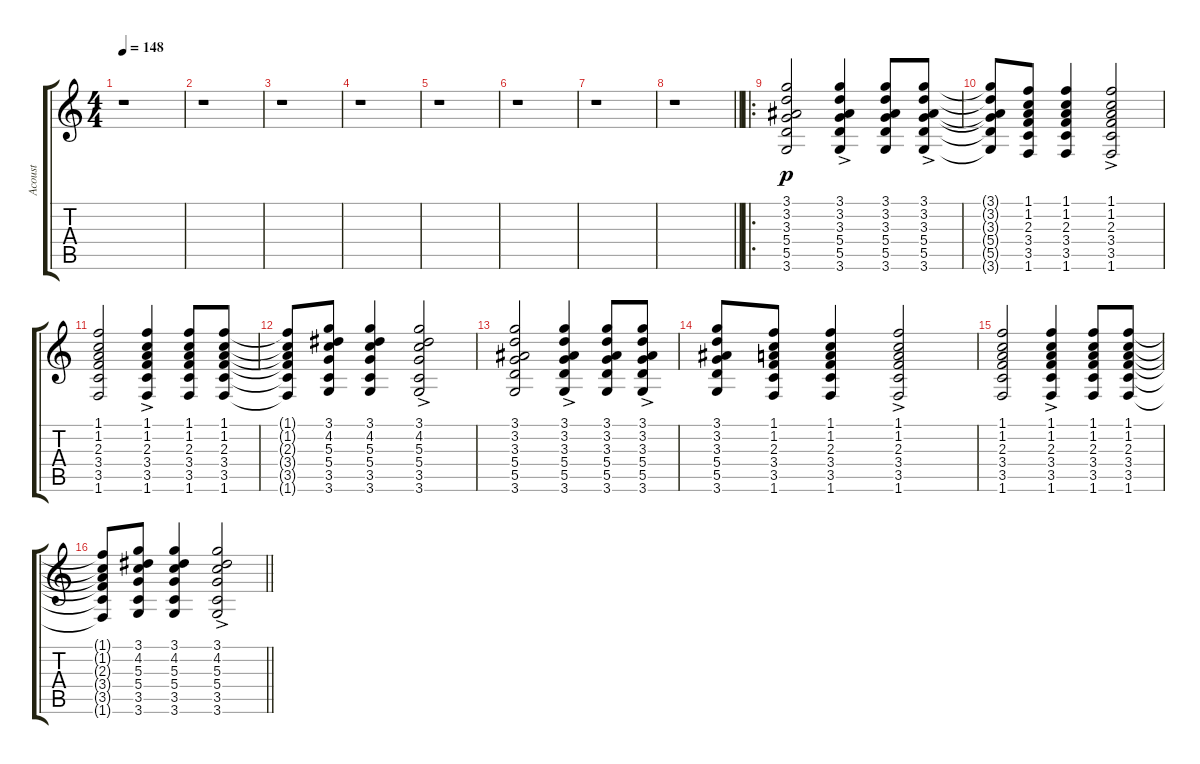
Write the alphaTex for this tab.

\track ("Acoust" "Acoust") {instrument acousticguitarsteel}
\staff {score tabs}
\tuning (E4 B3 G3 D3 A2 E2) {hide}
\ts (4 4)
\tempo 148
\clef g2
\ks c
r.1{dy p instrument acousticguitarsteel} |
r.1 |
r.1 |
r.1 |
r.1 |
r.1 |
r.1 |
\barLineRight lightlight
r.1 |
\ro
(3.1 3.2 3.3 5.4 5.5 3.6).2 (3.1{ac} 3.2{ac} 3.3{ac} 5.4{ac} 5.5{ac} 3.6{ac}).4 (3.1 3.2 3.3 5.4 5.5 3.6).8 (3.1{ac} 3.2{ac} 3.3{ac} 5.4{ac} 5.5{ac} 3.6{ac}).8 |
(3.1{t} 3.2{t} 3.3{t} 5.4{t} 5.5{t} 3.6{t}).8 (1.1 1.2 2.3 3.4 3.5 1.6).8 (1.1 1.2 2.3 3.4 3.5 1.6).4 (1.1{ac} 1.2{ac} 2.3{ac} 3.4{ac} 3.5{ac} 1.6{ac}).2 |
(1.1 1.2 2.3 3.4 3.5 1.6).2 (1.1{ac} 1.2{ac} 2.3{ac} 3.4{ac} 3.5{ac} 1.6{ac}).4 (1.1 1.2 2.3 3.4 3.5 1.6).8 (1.1 1.2 2.3 3.4 3.5 1.6).8 |
(1.1{t} 1.2{t} 2.3{t} 3.4{t} 3.5{t} 1.6{t}).8 (3.1 4.2 5.3 5.4 3.5 3.6).8 (3.1 4.2 5.3 5.4 3.5 3.6).4 (3.1{ac} 4.2{ac} 5.3{ac} 5.4{ac} 3.5{ac} 3.6{ac}).2 |
(3.1 3.2 3.3 5.4 5.5 3.6).2 (3.1{ac} 3.2{ac} 3.3{ac} 5.4{ac} 5.5{ac} 3.6{ac}).4 (3.1 3.2 3.3 5.4 5.5 3.6).8 (3.1{ac} 3.2{ac} 3.3{ac} 5.4{ac} 5.5{ac} 3.6{ac}).8 |
(3.1 3.2 3.3 5.4 5.5 3.6).8 (1.1 1.2 2.3 3.4 3.5 1.6).8 (1.1 1.2 2.3 3.4 3.5 1.6).4 (1.1{ac} 1.2{ac} 2.3{ac} 3.4{ac} 3.5{ac} 1.6{ac}).2 |
(1.1 1.2 2.3 3.4 3.5 1.6).2 (1.1{ac} 1.2{ac} 2.3{ac} 3.4{ac} 3.5{ac} 1.6{ac}).4 (1.1 1.2 2.3 3.4 3.5 1.6).8 (1.1 1.2 2.3 3.4 3.5 1.6).8 |
\barLineRight lightlight
(1.1{t} 1.2{t} 2.3{t} 3.4{t} 3.5{t} 1.6{t}).8 (3.1 4.2 5.3 5.4 3.5 3.6).8 (3.1 4.2 5.3 5.4 3.5 3.6).4 (3.1{ac} 4.2{ac} 5.3{ac} 5.4{ac} 3.5{ac} 3.6{ac}).2
